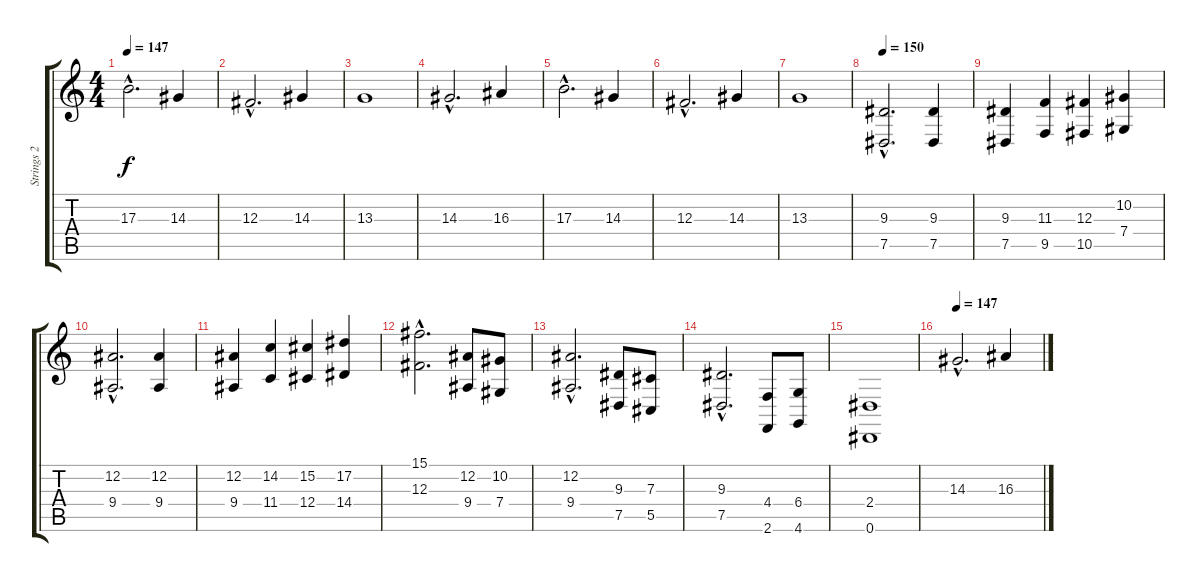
\track ("Strings 2" "Strings 2") {instrument stringensemble1}
\staff {score tabs}
\tuning (Eb4 Bb3 Gb3 Db3 Ab2 Eb2) {hide}
\ts (4 4)
\tempo 147
\clef g2
\ks c
17.3{hac}.2{d dy f} 14.3.4 |
12.3{hac}.2{d} 14.3.4 |
13.3.1 |
14.3{hac}.2{d volume 16 balance 8} 16.3.4 |
17.3{hac}.2{d} 14.3.4 |
12.3{hac}.2{d} 14.3.4 |
13.3.1 |
\tempo 150
(9.3{hac} 7.5{hac}).2{d} (9.3 7.5).4 |
(9.3 7.5).4 (11.3 9.5).4 (12.3 10.5).4 (10.2 7.4).4 |
(12.2{hac} 9.4{hac}).2{d} (12.2 9.4).4 |
(12.2 9.4).4 (14.2 11.4).4 (15.2 12.4).4 (17.2 14.4).4 |
(15.1{hac} 12.3{hac}).2{d} (12.2 9.4).8 (10.2 7.4).8 |
(12.2{hac} 9.4{hac}).2{d} (9.3 7.5).8 (7.3 5.5).8 |
(9.3{hac} 7.5{hac}).2{d} (4.4 2.6).8 (6.4 4.6).8 |
(2.4 0.6).1 |
\tempo 147
14.3{hac}.2{d volume 16 balance 8} 16.3.4
